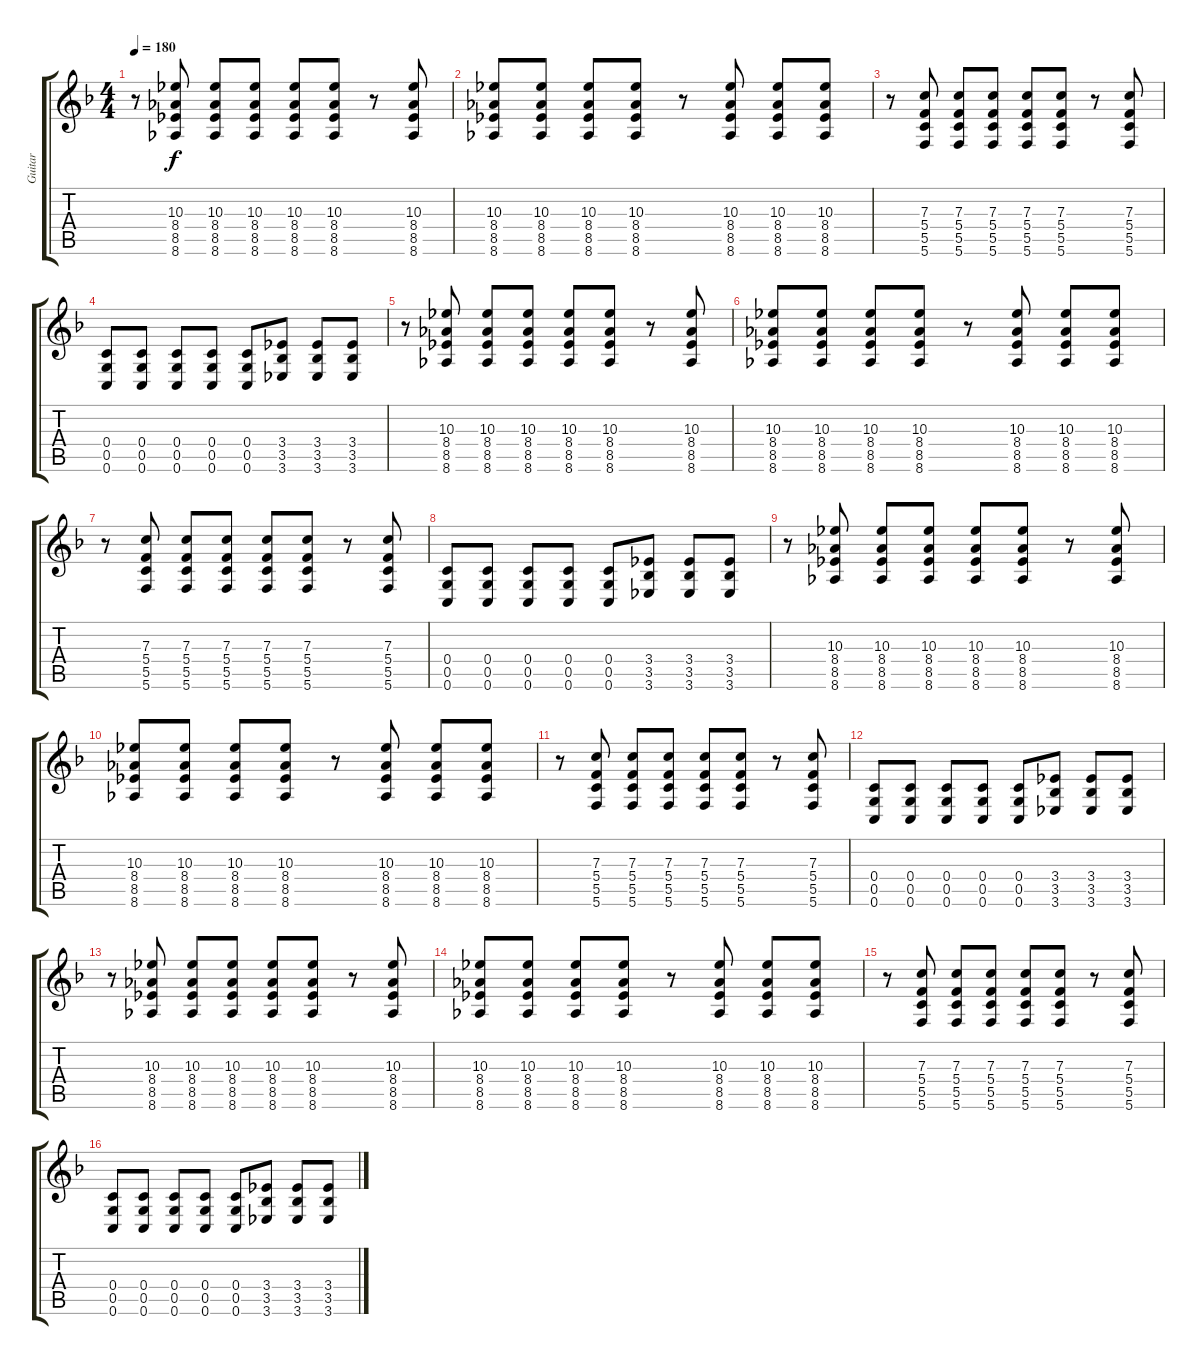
\track ("Guitar" "Guitar") {instrument distortionguitar}
\staff {score tabs}
\tuning (D4 A3 F3 C3 G2 C2) {hide}
\ts (4 4)
\tempo 180
\clef g2
\ks f
r.8{dy f} (10.3 8.4 8.5 8.6).8 (10.3 8.4 8.5 8.6).8 (10.3 8.4 8.5 8.6).8 (10.3 8.4 8.5 8.6).8 (10.3 8.4 8.5 8.6).8 r.8 (10.3 8.4 8.5 8.6).8 |
(10.3 8.4 8.5 8.6).8 (10.3 8.4 8.5 8.6).8 (10.3 8.4 8.5 8.6).8 (10.3 8.4 8.5 8.6).8 r.8 (10.3 8.4 8.5 8.6).8 (10.3 8.4 8.5 8.6).8 (10.3 8.4 8.5 8.6).8 |
r.8 (7.3 5.4 5.5 5.6).8 (7.3 5.4 5.5 5.6).8 (7.3 5.4 5.5 5.6).8 (7.3 5.4 5.5 5.6).8 (7.3 5.4 5.5 5.6).8 r.8 (7.3 5.4 5.5 5.6).8 |
(0.4 0.5 0.6).8 (0.4 0.5 0.6).8 (0.4 0.5 0.6).8 (0.4 0.5 0.6).8 (0.4 0.5 0.6).8 (3.4 3.5 3.6).8 (3.4 3.5 3.6).8 (3.4 3.5 3.6).8 |
r.8 (10.3 8.4 8.5 8.6).8 (10.3 8.4 8.5 8.6).8 (10.3 8.4 8.5 8.6).8 (10.3 8.4 8.5 8.6).8 (10.3 8.4 8.5 8.6).8 r.8 (10.3 8.4 8.5 8.6).8 |
(10.3 8.4 8.5 8.6).8 (10.3 8.4 8.5 8.6).8 (10.3 8.4 8.5 8.6).8 (10.3 8.4 8.5 8.6).8 r.8 (10.3 8.4 8.5 8.6).8 (10.3 8.4 8.5 8.6).8 (10.3 8.4 8.5 8.6).8 |
r.8 (7.3 5.4 5.5 5.6).8 (7.3 5.4 5.5 5.6).8 (7.3 5.4 5.5 5.6).8 (7.3 5.4 5.5 5.6).8 (7.3 5.4 5.5 5.6).8 r.8 (7.3 5.4 5.5 5.6).8 |
(0.4 0.5 0.6).8 (0.4 0.5 0.6).8 (0.4 0.5 0.6).8 (0.4 0.5 0.6).8 (0.4 0.5 0.6).8 (3.4 3.5 3.6).8 (3.4 3.5 3.6).8 (3.4 3.5 3.6).8 |
r.8 (10.3 8.4 8.5 8.6).8 (10.3 8.4 8.5 8.6).8 (10.3 8.4 8.5 8.6).8 (10.3 8.4 8.5 8.6).8 (10.3 8.4 8.5 8.6).8 r.8 (10.3 8.4 8.5 8.6).8 |
(10.3 8.4 8.5 8.6).8 (10.3 8.4 8.5 8.6).8 (10.3 8.4 8.5 8.6).8 (10.3 8.4 8.5 8.6).8 r.8 (10.3 8.4 8.5 8.6).8 (10.3 8.4 8.5 8.6).8 (10.3 8.4 8.5 8.6).8 |
r.8 (7.3 5.4 5.5 5.6).8 (7.3 5.4 5.5 5.6).8 (7.3 5.4 5.5 5.6).8 (7.3 5.4 5.5 5.6).8 (7.3 5.4 5.5 5.6).8 r.8 (7.3 5.4 5.5 5.6).8 |
(0.4 0.5 0.6).8 (0.4 0.5 0.6).8 (0.4 0.5 0.6).8 (0.4 0.5 0.6).8 (0.4 0.5 0.6).8 (3.4 3.5 3.6).8 (3.4 3.5 3.6).8 (3.4 3.5 3.6).8 |
r.8 (10.3 8.4 8.5 8.6).8 (10.3 8.4 8.5 8.6).8 (10.3 8.4 8.5 8.6).8 (10.3 8.4 8.5 8.6).8 (10.3 8.4 8.5 8.6).8 r.8 (10.3 8.4 8.5 8.6).8 |
(10.3 8.4 8.5 8.6).8 (10.3 8.4 8.5 8.6).8 (10.3 8.4 8.5 8.6).8 (10.3 8.4 8.5 8.6).8 r.8 (10.3 8.4 8.5 8.6).8 (10.3 8.4 8.5 8.6).8 (10.3 8.4 8.5 8.6).8 |
r.8 (7.3 5.4 5.5 5.6).8 (7.3 5.4 5.5 5.6).8 (7.3 5.4 5.5 5.6).8 (7.3 5.4 5.5 5.6).8 (7.3 5.4 5.5 5.6).8 r.8 (7.3 5.4 5.5 5.6).8 |
(0.4 0.5 0.6).8 (0.4 0.5 0.6).8 (0.4 0.5 0.6).8 (0.4 0.5 0.6).8 (0.4 0.5 0.6).8 (3.4 3.5 3.6).8 (3.4 3.5 3.6).8 (3.4 3.5 3.6).8
